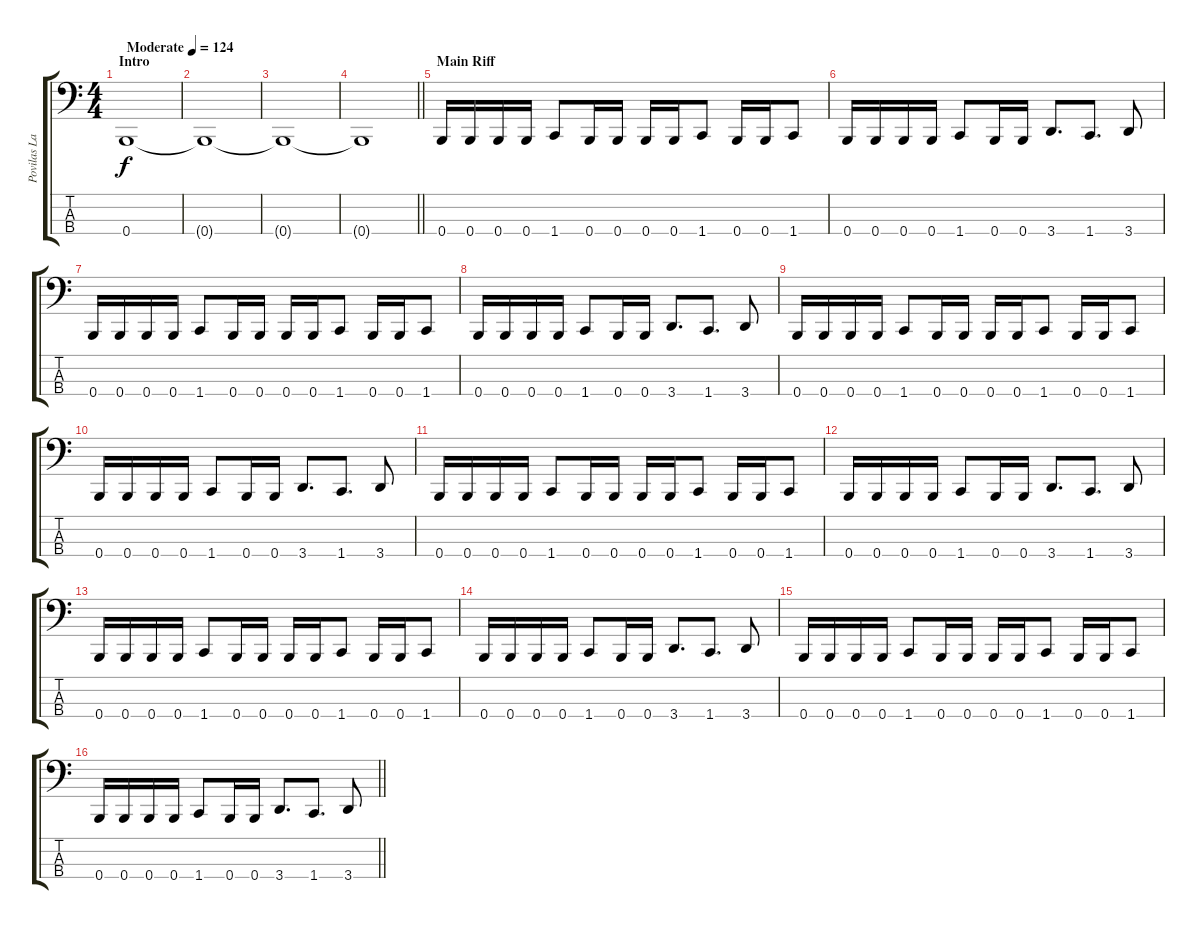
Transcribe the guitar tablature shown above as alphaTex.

\track ("Povilas Laurinaitis " "Povilas La") {instrument electricbassfinger}
\staff {score tabs}
\tuning (E2 B1 Gb1 B0) {hide}
\ts (4 4)
\section ("" "Intro")
\tempo (124 "Moderate")
\clef f4
\ks c
0.4.1{dy f instrument electricbassfinger} |
0.4{t}.1 |
0.4{t}.1 |
\barLineRight lightlight
0.4{t}.1 |
\section ("" "Main Riff")
0.4.16 0.4.16 0.4.16 0.4.16 1.4.8 0.4.16 0.4.16 0.4.16 0.4.16 1.4.8 0.4.16 0.4.16 1.4.8 |
0.4.16 0.4.16 0.4.16 0.4.16 1.4.8 0.4.16 0.4.16 3.4.8{d} 1.4.8{d} 3.4.8 |
0.4.16 0.4.16 0.4.16 0.4.16 1.4.8 0.4.16 0.4.16 0.4.16 0.4.16 1.4.8 0.4.16 0.4.16 1.4.8 |
0.4.16 0.4.16 0.4.16 0.4.16 1.4.8 0.4.16 0.4.16 3.4.8{d} 1.4.8{d} 3.4.8 |
0.4.16 0.4.16 0.4.16 0.4.16 1.4.8 0.4.16 0.4.16 0.4.16 0.4.16 1.4.8 0.4.16 0.4.16 1.4.8 |
0.4.16 0.4.16 0.4.16 0.4.16 1.4.8 0.4.16 0.4.16 3.4.8{d} 1.4.8{d} 3.4.8 |
0.4.16 0.4.16 0.4.16 0.4.16 1.4.8 0.4.16 0.4.16 0.4.16 0.4.16 1.4.8 0.4.16 0.4.16 1.4.8 |
0.4.16 0.4.16 0.4.16 0.4.16 1.4.8 0.4.16 0.4.16 3.4.8{d} 1.4.8{d} 3.4.8 |
0.4.16 0.4.16 0.4.16 0.4.16 1.4.8 0.4.16 0.4.16 0.4.16 0.4.16 1.4.8 0.4.16 0.4.16 1.4.8 |
0.4.16 0.4.16 0.4.16 0.4.16 1.4.8 0.4.16 0.4.16 3.4.8{d} 1.4.8{d} 3.4.8 |
0.4.16 0.4.16 0.4.16 0.4.16 1.4.8 0.4.16 0.4.16 0.4.16 0.4.16 1.4.8 0.4.16 0.4.16 1.4.8 |
\barLineRight lightlight
0.4.16 0.4.16 0.4.16 0.4.16 1.4.8 0.4.16 0.4.16 3.4.8{d} 1.4.8{d} 3.4.8
